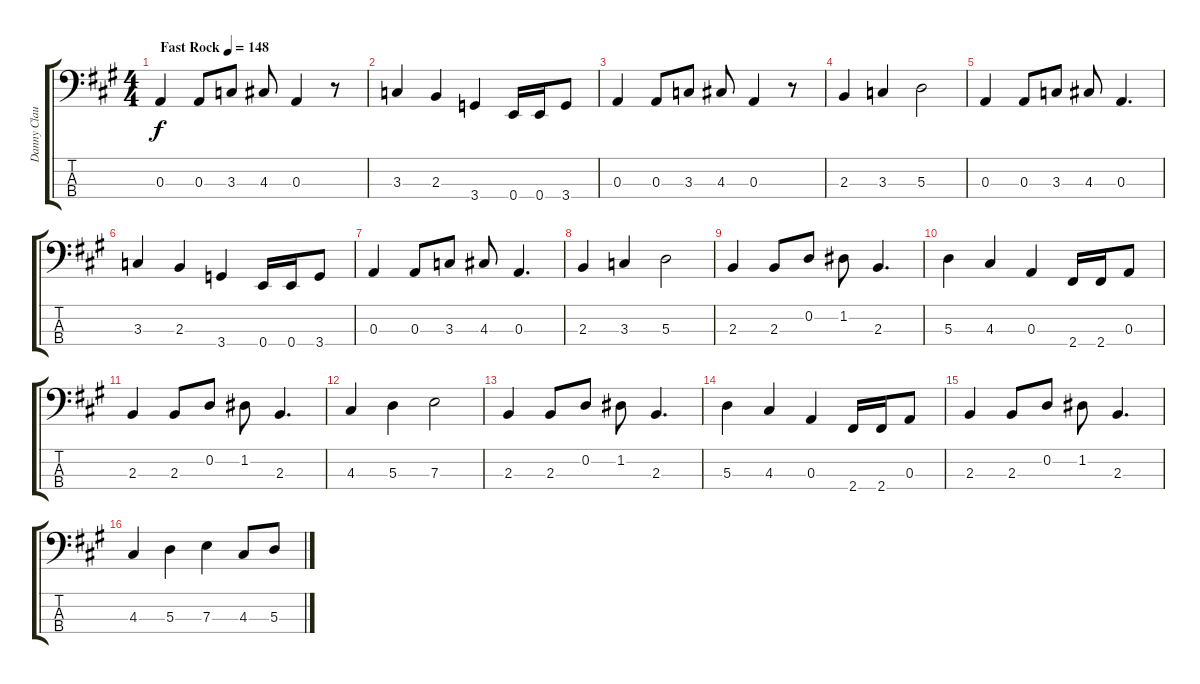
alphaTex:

\track ("Danny Clausman Bass" "Danny Clau") {instrument electricbassfinger}
\staff {score tabs}
\tuning (G2 D2 A1 E1) {hide}
\ts (4 4)
\tempo (148 "Fast Rock")
\clef f4
\ks a
0.3.4{dy f instrument electricbassfinger} 0.3.8 3.3.8 4.3.8 0.3.4 r.8 |
3.3.4 2.3.4 3.4.4 0.4.16 0.4.16 3.4.8 |
0.3.4 0.3.8 3.3.8 4.3.8 0.3.4 r.8 |
2.3.4 3.3.4 5.3.2 |
0.3.4 0.3.8 3.3.8 4.3.8 0.3.4{d} |
3.3.4 2.3.4 3.4.4 0.4.16 0.4.16 3.4.8 |
0.3.4 0.3.8 3.3.8 4.3.8 0.3.4{d} |
2.3.4 3.3.4 5.3.2 |
2.3.4 2.3.8 0.2.8 1.2.8 2.3.4{d} |
5.3.4 4.3.4 0.3.4 2.4.16 2.4.16 0.3.8 |
2.3.4 2.3.8 0.2.8 1.2.8 2.3.4{d} |
4.3.4 5.3.4 7.3.2 |
2.3.4 2.3.8 0.2.8 1.2.8 2.3.4{d} |
5.3.4 4.3.4 0.3.4 2.4.16 2.4.16 0.3.8 |
2.3.4 2.3.8 0.2.8 1.2.8 2.3.4{d} |
4.3.4 5.3.4 7.3.4 4.3.8 5.3.8
